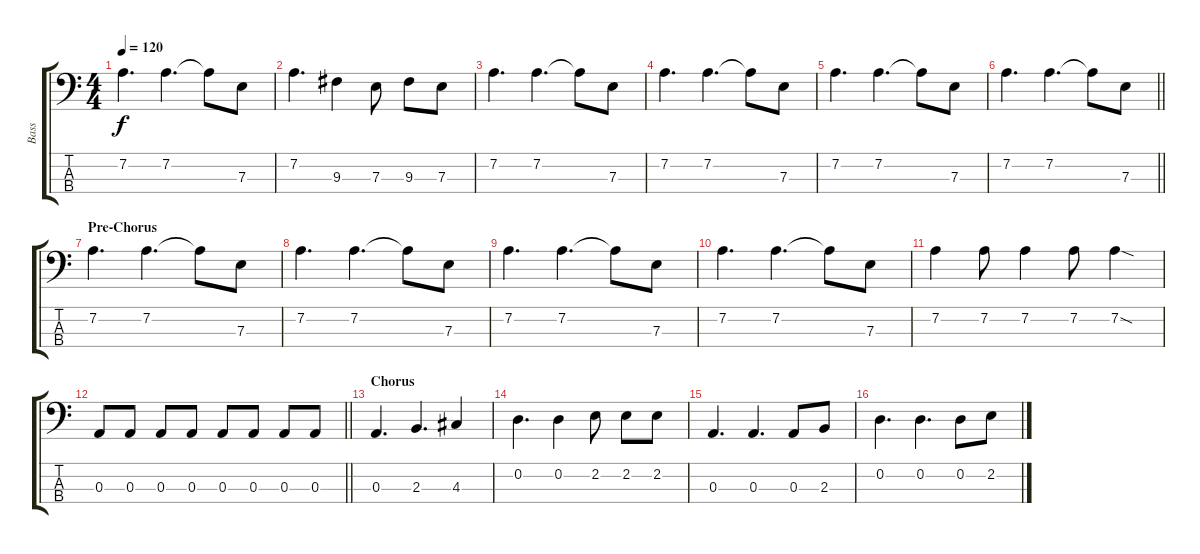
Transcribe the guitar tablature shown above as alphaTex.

\track ("Bass" "Bass") {instrument electricbassfinger}
\staff {score tabs}
\tuning (G2 D2 A1 E1) {hide}
\ts (4 4)
\tempo 120
\clef f4
\ks c
7.2.4{d dy f} 7.2.4{d} 7.2{t}.8 7.3.8 |
7.2.4{d} 9.3.4 7.3.8 9.3.8 7.3.8 |
7.2.4{d} 7.2.4{d} 7.2{t}.8 7.3.8 |
7.2.4{d} 7.2.4{d} 7.2{t}.8 7.3.8 |
7.2.4{d} 7.2.4{d} 7.2{t}.8 7.3.8 |
\barLineRight lightlight
7.2.4{d} 7.2.4{d} 7.2{t}.8 7.3.8 |
\section ("" "Pre-Chorus")
7.2.4{d} 7.2.4{d} 7.2{t}.8 7.3.8 |
7.2.4{d} 7.2.4{d} 7.2{t}.8 7.3.8 |
7.2.4{d} 7.2.4{d} 7.2{t}.8 7.3.8 |
7.2.4{d} 7.2.4{d} 7.2{t}.8 7.3.8 |
7.2.4 7.2.8 7.2.4 7.2.8 7.2{sod}.4 |
\barLineRight lightlight
0.3.8 0.3.8 0.3.8 0.3.8 0.3.8 0.3.8 0.3.8 0.3.8 |
\section ("" "Chorus")
0.3.4{d} 2.3.4{d} 4.3.4 |
0.2.4{d} 0.2.4 2.2.8 2.2.8 2.2.8 |
0.3.4{d} 0.3.4{d} 0.3.8 2.3.8 |
0.2.4{d} 0.2.4{d} 0.2.8 2.2.8
